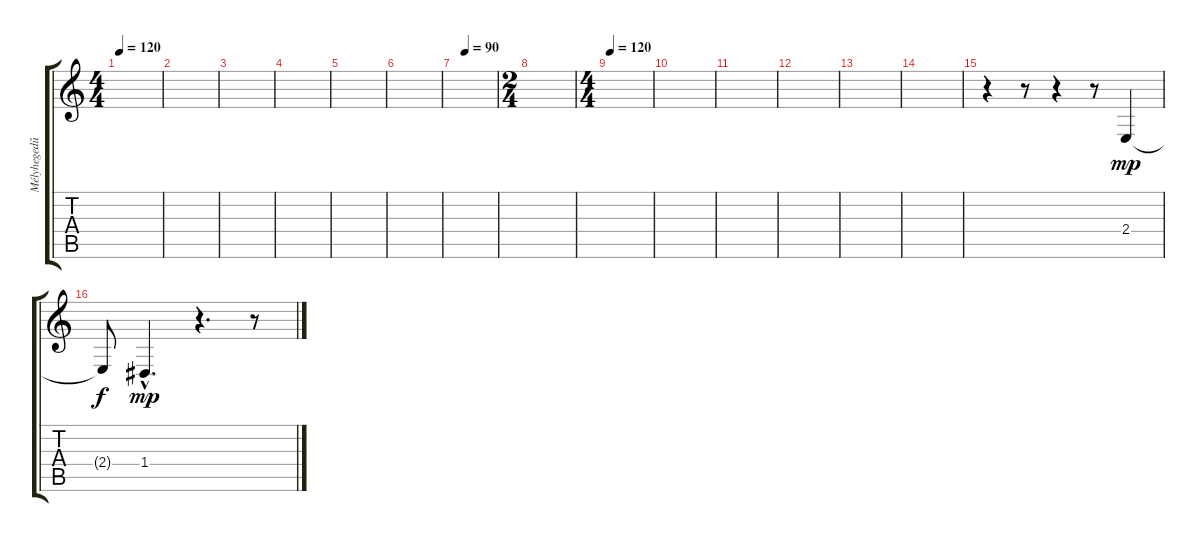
\track ("Mélyhegedû" "Mélyhegedû") {instrument viola}
\staff {score tabs}
\tuning (E4 B3 G3 D3 A2 E2) {hide}
\ts (4 4)
\tempo 120
\clef g2
\ks c
|
|
|
|
|
|
\tempo (90 0.25)
|
\ts (2 4)
|
\ts (4 4)
\tempo 120
|
|
|
|
|
|
r.4{volume 13} r.8 r.4 r.8 2.4.4{dy mp} |
2.4{t}.8{dy f} 1.4{hac}.4{d dy mp} r.4{d} r.8
